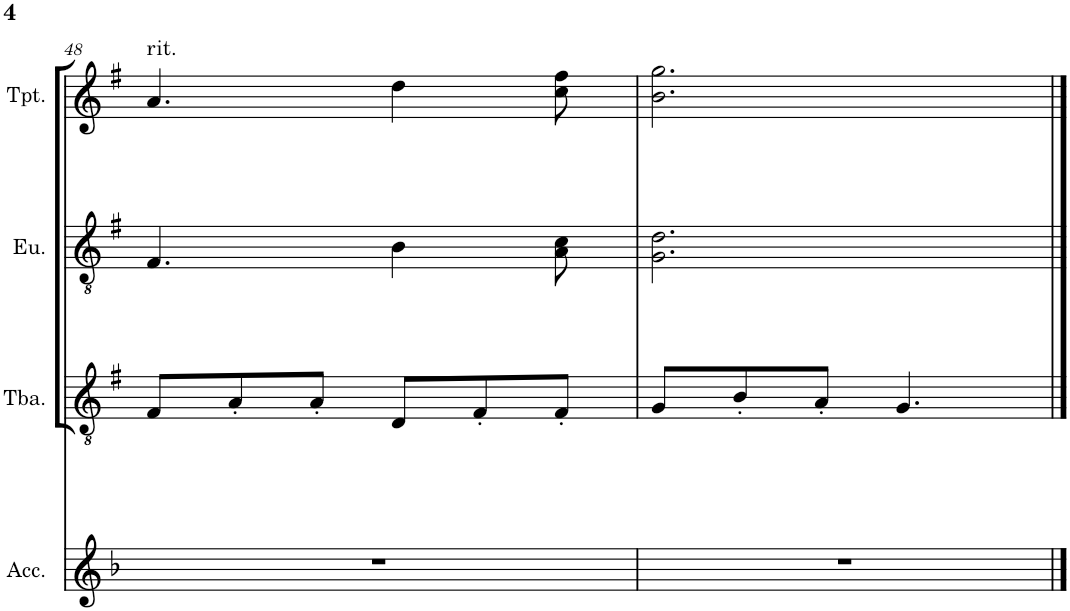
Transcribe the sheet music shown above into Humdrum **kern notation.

**kern	**kern	**kern	**kern
*part4	*part3	*part2	*part1
*staff4	*staff3	*staff2	*staff1
*I"Accordeon	*I"Tuba	*I"Euphonium	*I"Trumpet
*I'Acc.	*I'Tba.	*I'Eu.	*I'Tpt.
!!LO:PB:g=z
*clefG2	*clefGv2	*clefGv2	*clefG2
*	*Trd1c2	*Trd1c2	*Trd1c2
*k[b-]	*k[f#]	*k[f#]	*k[f#]
*M6/8	*M6/8	*M6/8	*M6/8
=48	=48	=48	=48
!	!	!	!LO:TX:a:t=rit.
2.r	8F#/L	4.F#/	4.a/
.	8A'/	.	.
.	8A'/J	.	.
.	8D/L	4B\	4dd\
.	8F#'/	.	.
.	8F#'/J	8A\ 8c\	8cc\ 8ff#\
=49	=49	=49	=49
2.r	8G/L	2.G\ 2.d\	2.b\ 2.gg\
.	8B'/	.	.
.	8A'/J	.	.
.	4.G/	.	.
==	==	==	==
*-	*-	*-	*-
